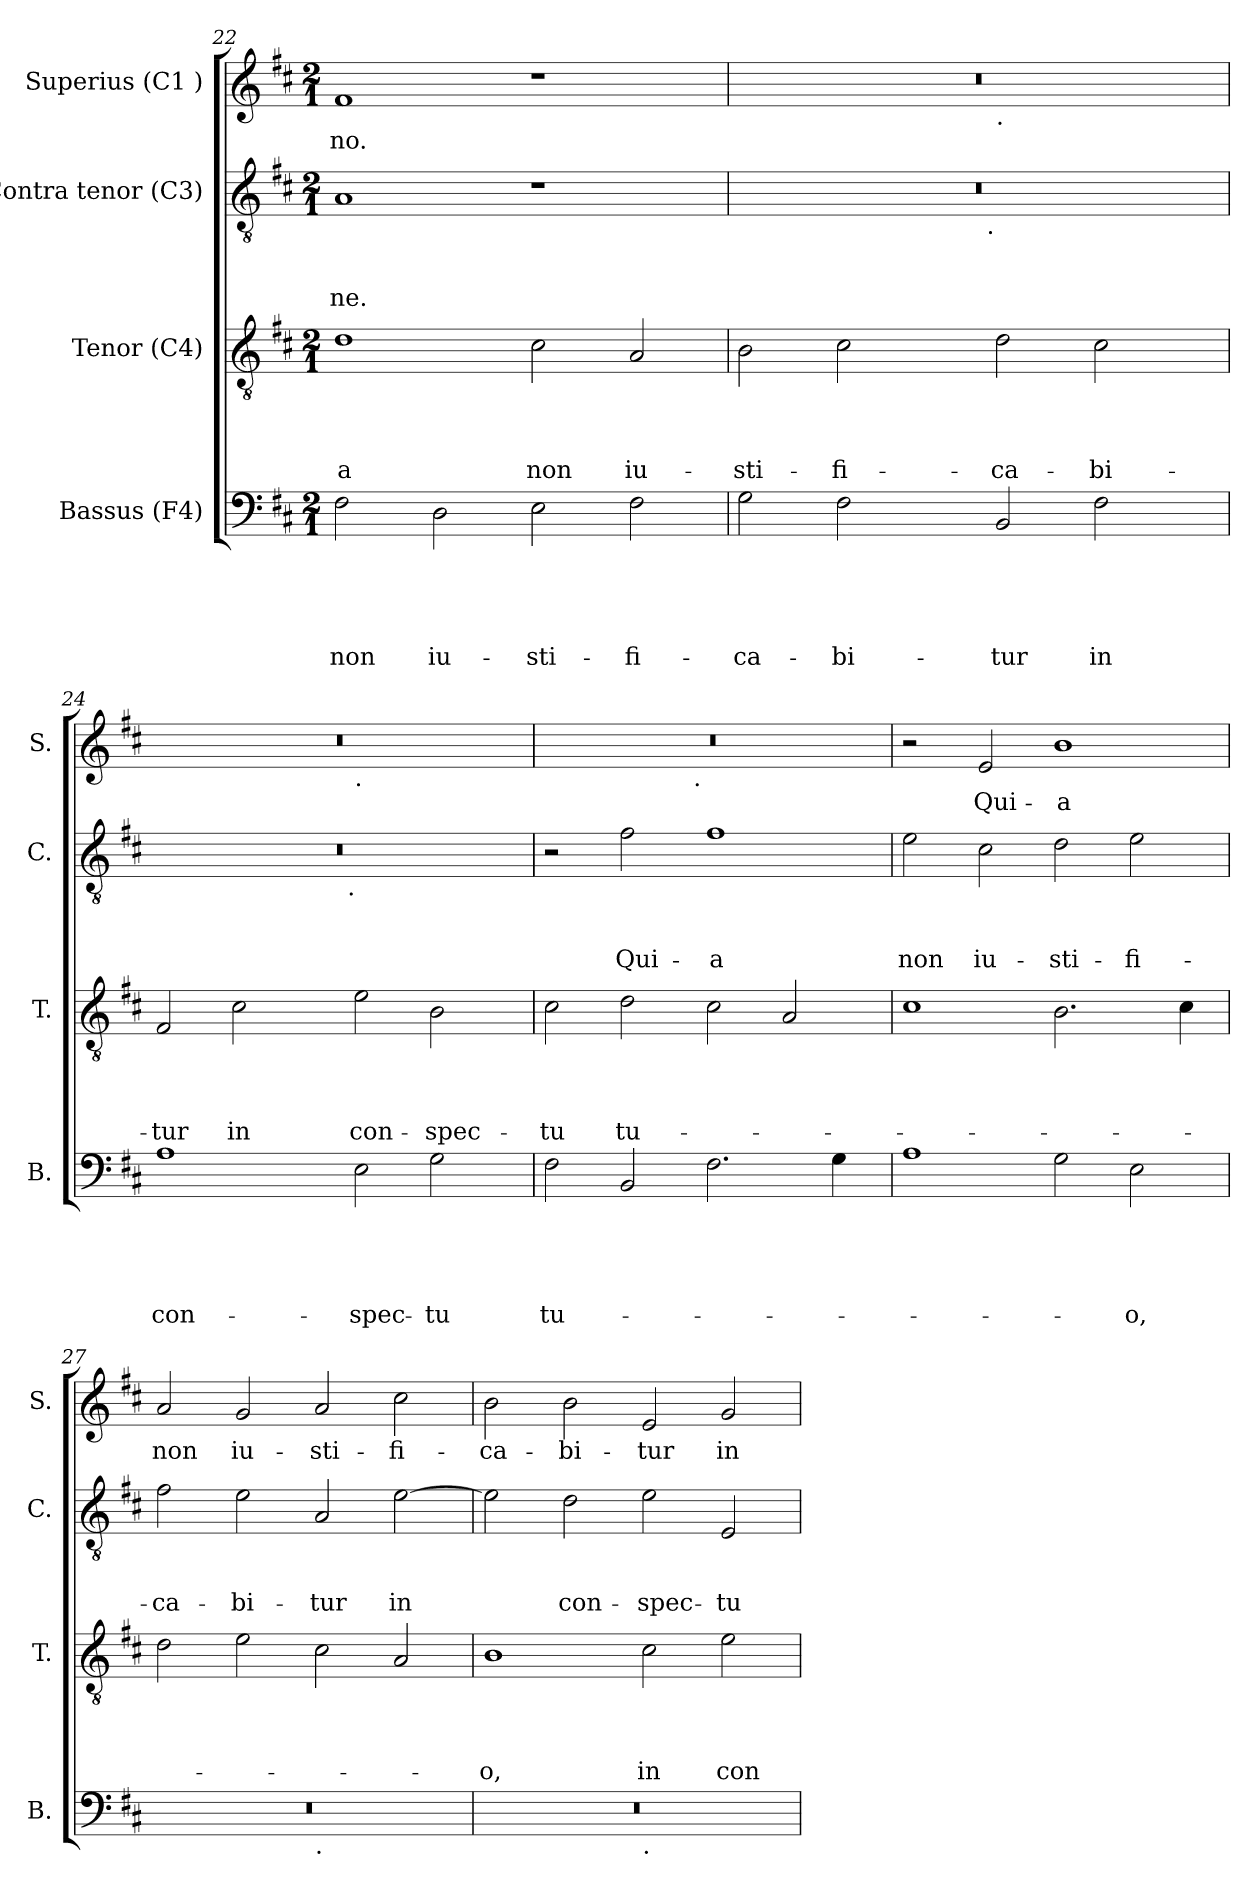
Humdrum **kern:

**kern	**text	**text	**text	**text	**text	**kern	**text	**text	**text	**text	**kern	**text	**text	**text	**kern	**text
*part4	*part4	*part4	*part4	*part4	*part4	*part3	*part3	*part3	*part3	*part3	*part2	*part2	*part2	*part2	*part1	*part1
*staff4	*staff4	*staff4	*staff4	*staff4	*staff4	*staff3	*staff3	*staff3	*staff3	*staff3	*staff2	*staff2	*staff2	*staff2	*staff1	*staff1
*I"Bassus (F4)	*	*	*	*	*	*I"Tenor (C4)	*	*	*	*	*I"Contra tenor (C3)	*	*	*	*I"Superius (C1 )	*
*I'B.	*	*	*	*	*	*I'T.	*	*	*	*	*I'C.	*	*	*	*I'S.	*
!!LO:LB:g=z
*clefF4	*	*	*	*	*	*clefGv2	*	*	*	*	*clefGv2	*	*	*	*clefG2	*
*k[f#c#]	*	*	*	*	*	*k[f#c#]	*	*	*	*	*k[f#c#]	*	*	*	*k[f#c#]	*
*D:	*	*	*	*	*	*D:	*	*	*	*	*D:	*	*	*	*D:	*
*M2/1	*	*	*	*	*	*M2/1	*	*	*	*	*M2/1	*	*	*	*M2/1	*
=22	=22	=22	=22	=22	=22	=22	=22	=22	=22	=22	=22	=22	=22	=22	=22	=22
!	!	!	!	!	!LO:LY:b	!	!	!	!	!LO:LY:b:rj	!	!	!	!LO:LY:b	!	!LO:LY:b
2F#\	.	.	.	.	non	1d	.	.	.	-a	1A	.	.	-ne.	1f#	-no.
!	!	!	!	!	!LO:LY:b	!	!	!	!	!	!	!	!	!	!	!
2D\	.	.	.	.	iu-	.	.	.	.	.	.	.	.	.	.	.
!	!	!	!	!	!LO:LY:b	!	!	!	!	!LO:LY:b	!	!	!	!	!	!
2E\	.	.	.	.	-sti-	2c#\	.	.	.	non	1r	.	.	.	1r	.
!	!	!	!	!	!LO:LY:b	!	!	!	!	!LO:LY:b	!	!	!	!	!	!
2F#\	.	.	.	.	-fi-	2A/	.	.	.	iu-	.	.	.	.	.	.
=23	=23	=23	=23	=23	=23	=23	=23	=23	=23	=23	=23	=23	=23	=23	=23	=23
!	!	!	!	!	!LO:LY:b	!	!	!	!	!LO:LY:b	!	!	!	!	!	!
*	*	*	*	*	*	*	*	*	*	*	*^	*	*	*	*^	*
2G\	.	.	.	.	-ca-	2B\	.	.	.	-sti-	0r	3%2ryy	.	.	.	0r	1ryy	.
!	!	!	!	!	!LO:LY:b	!	!	!	!	!LO:LY:b	!	!	!	!	!	!	!	!
2F#\	.	.	.	.	-bi-	2c#\	.	.	.	-fi-	.	.	.	.	.	.	.	.
.	.	.	.	.	.	.	.	.	.	.	.	6ryy	.	.	.	.	.	.
.	.	.	.	.	.	.	.	.	.	.	.	12...ryy	.	.	.	.	.	.
!	!	!	!	!	!	!	!	!	!	!	!	!LO:TX:b:t=.	!	!	!	!	!	!
.	.	.	.	.	.	.	.	.	.	.	.	3%2ryy	.	.	.	.	.	.
!	!	!	!	!	!	!	!	!	!	!	!	!	!	!	!	!	!LO:TX:b:t=.	!
!	!	!	!	!	!LO:LY:b	!	!	!	!	!LO:LY:b	!	!	!	!	!	!	!	!
2BB/	.	.	.	.	-tur	2d\	.	.	.	-ca-	.	.	.	.	.	.	1ryy	.
!	!	!	!	!	!LO:LY:b	!	!	!	!	!LO:LY:b	!	!	!	!	!	!	!	!
2F#\	.	.	.	.	in	2c#\	.	.	.	-bi-	.	.	.	.	.	.	.	.
.	.	.	.	.	.	.	.	.	.	.	.	3ryy	.	.	.	.	.	.
.	.	.	.	.	.	.	.	.	.	.	.	96ryy	.	.	.	.	.	.
=24	=24	=24	=24	=24	=24	=24	=24	=24	=24	=24	=24	=24	=24	=24	=24	=24	=24	=24
!	!	!	!	!	!LO:LY:b	!	!	!	!	!LO:LY:b	!	!	!	!	!	!	!	!
1A	.	.	.	.	con-	2F#/	.	.	.	-tur	0r	3%2ryy	.	.	.	0r	1ryy	.
!	!	!	!	!	!	!	!	!	!	!LO:LY:b	!	!	!	!	!	!	!	!
.	.	.	.	.	.	2c#\	.	.	.	in	.	.	.	.	.	.	.	.
.	.	.	.	.	.	.	.	.	.	.	.	6ryy	.	.	.	.	.	.
.	.	.	.	.	.	.	.	.	.	.	.	12...ryy	.	.	.	.	.	.
!	!	!	!	!	!	!	!	!	!	!	!	!LO:TX:b:t=.	!	!	!	!	!	!
.	.	.	.	.	.	.	.	.	.	.	.	3%2ryy	.	.	.	.	.	.
!	!	!	!	!	!	!	!	!	!	!	!	!	!	!	!	!	!LO:TX:b:t=.	!
!	!	!	!	!	!LO:LY:b	!	!	!	!	!LO:LY:b	!	!	!	!	!	!	!	!
2E\	.	.	.	.	-spec-	2e\	.	.	.	con-	.	.	.	.	.	.	1ryy	.
!	!	!	!	!	!LO:LY:b	!	!	!	!	!LO:LY:b:rj	!	!	!	!	!	!	!	!
2G\	.	.	.	.	-tu	2B\	.	.	.	-spec-	.	.	.	.	.	.	.	.
.	.	.	.	.	.	.	.	.	.	.	.	3ryy	.	.	.	.	.	.
.	.	.	.	.	.	.	.	.	.	.	.	96ryy	.	.	.	.	.	.
=25	=25	=25	=25	=25	=25	=25	=25	=25	=25	=25	=25	=25	=25	=25	=25	=25	=25	=25
!	!	!	!	!	!LO:LY:b	!	!	!	!	!LO:LY:b	!	!	!	!	!	!	!	!
*	*	*	*	*	*	*	*	*	*	*	*v	*v	*	*	*	*	*	*
2F#\	.	.	.	.	tu-	2c#\	.	.	.	-tu	2r	.	.	.	0r	2ryy	.
!	!	!	!	!	!	!	!	!	!	!LO:LY:b	!	!	!	!LO:LY:b	!	!	!
2BB/	.	.	.	.	.	2d\	.	.	.	tu-	2f#\	.	.	Qui-	.	4...ryy	.
!	!	!	!	!	!	!	!	!	!	!	!	!	!	!	!	!LO:TX:b:t=.	!
.	.	.	.	.	.	.	.	.	.	.	.	.	.	.	.	1ryy	.
!	!	!	!	!	!	!	!	!	!	!	!	!	!	!LO:LY:b:rj	!	!	!
2.F#\	.	.	.	.	.	2c#\	.	.	.	.	1f#	.	.	-a	.	.	.
.	.	.	.	.	.	2A/	.	.	.	.	.	.	.	.	.	.	.
4G\	.	.	.	.	.	.	.	.	.	.	.	.	.	.	.	.	.
.	.	.	.	.	.	.	.	.	.	.	.	.	.	.	.	32ryy	.
!!LO:PB:g=z
=26	=26	=26	=26	=26	=26	=26	=26	=26	=26	=26	=26	=26	=26	=26	=26	=26	=26
!	!	!	!	!	!	!	!	!	!	!	!	!	!	!LO:LY:b	!	!	!
*	*	*	*	*	*	*	*	*	*	*	*	*	*	*	*v	*v	*
1A	.	.	.	.	.	1c#	.	.	.	.	2e\	.	.	non	2r	.
!	!	!	!	!	!	!	!	!	!	!	!	!	!	!LO:LY:b	!	!LO:LY:b
.	.	.	.	.	.	.	.	.	.	.	2c#\	.	.	iu-	2e/	Qui-
!	!	!	!	!	!	!	!	!	!	!	!	!	!	!LO:LY:b	!	!LO:LY:b:rj
2G\	.	.	.	.	.	2.B\	.	.	.	.	2d\	.	.	-sti-	1b	-a
!	!	!	!	!	!LO:LY:b	!	!	!	!	!	!	!	!	!LO:LY:b	!	!
2E\	.	.	.	.	-o,	.	.	.	.	.	2e\	.	.	-fi-	.	.
.	.	.	.	.	.	4c#\	.	.	.	.	.	.	.	.	.	.
=27	=27	=27	=27	=27	=27	=27	=27	=27	=27	=27	=27	=27	=27	=27	=27	=27
!	!	!	!	!	!	!	!	!	!	!	!	!	!	!LO:LY:b	!	!LO:LY:b
*^	*	*	*	*	*	*	*	*	*	*	*	*	*	*	*	*
0r	1ryy	.	.	.	.	.	2d\	.	.	.	.	2f#\	.	.	-ca-	2a/	non
!	!	!	!	!	!	!	!	!	!	!	!	!	!	!	!LO:LY:b	!	!LO:LY:b
.	.	.	.	.	.	.	2e\	.	.	.	.	2e\	.	.	-bi-	2g/	iu-
!	!LO:TX:b:t=.	!	!	!	!	!	!	!	!	!	!	!	!	!	!	!	!
!	!	!	!	!	!	!	!	!	!	!	!	!	!	!	!LO:LY:b	!	!LO:LY:b
.	1ryy	.	.	.	.	.	2c#\	.	.	.	.	2A/	.	.	-tur	2a/	-sti-
!	!	!	!	!	!	!	!	!	!	!	!	!	!	!	!LO:LY:b	!	!LO:LY:b
.	.	.	.	.	.	.	2A/	.	.	.	.	[>2e\	.	.	in	2cc#\	-fi-
=28	=28	=28	=28	=28	=28	=28	=28	=28	=28	=28	=28	=28	=28	=28	=28	=28	=28
!	!	!	!	!	!	!	!	!	!	!	!LO:LY:b	!	!	!	!	!	!LO:LY:b
0r	1ryy	.	.	.	.	.	1B	.	.	.	-o,	2e\]	.	.	.	2b\	-ca-
!	!	!	!	!	!	!	!	!	!	!	!	!	!	!	!LO:LY:b	!	!LO:LY:b
.	.	.	.	.	.	.	.	.	.	.	.	2d\	.	.	con-	2b\	-bi-
!	!LO:TX:b:t=.	!	!	!	!	!	!	!	!	!	!	!	!	!	!	!	!
!	!	!	!	!	!	!	!	!	!	!	!LO:LY:b	!	!	!	!LO:LY:b:rj	!	!LO:LY:b
.	1ryy	.	.	.	.	.	2c#\	.	.	.	in	2e\	.	.	-spec-	2e/	-tur
!	!	!	!	!	!	!	!	!	!	!	!LO:LY:b	!	!	!	!LO:LY:b	!	!LO:LY:b
.	.	.	.	.	.	.	2e\	.	.	.	con-	2E/	.	.	-tu	2g/	in
*v	*v	*	*	*	*	*	*	*	*	*	*	*	*	*	*	*	*
=	=	=	=	=	=	=	=	=	=	=	=	=	=	=	=	=
*-	*-	*-	*-	*-	*-	*-	*-	*-	*-	*-	*-	*-	*-	*-	*-	*-
